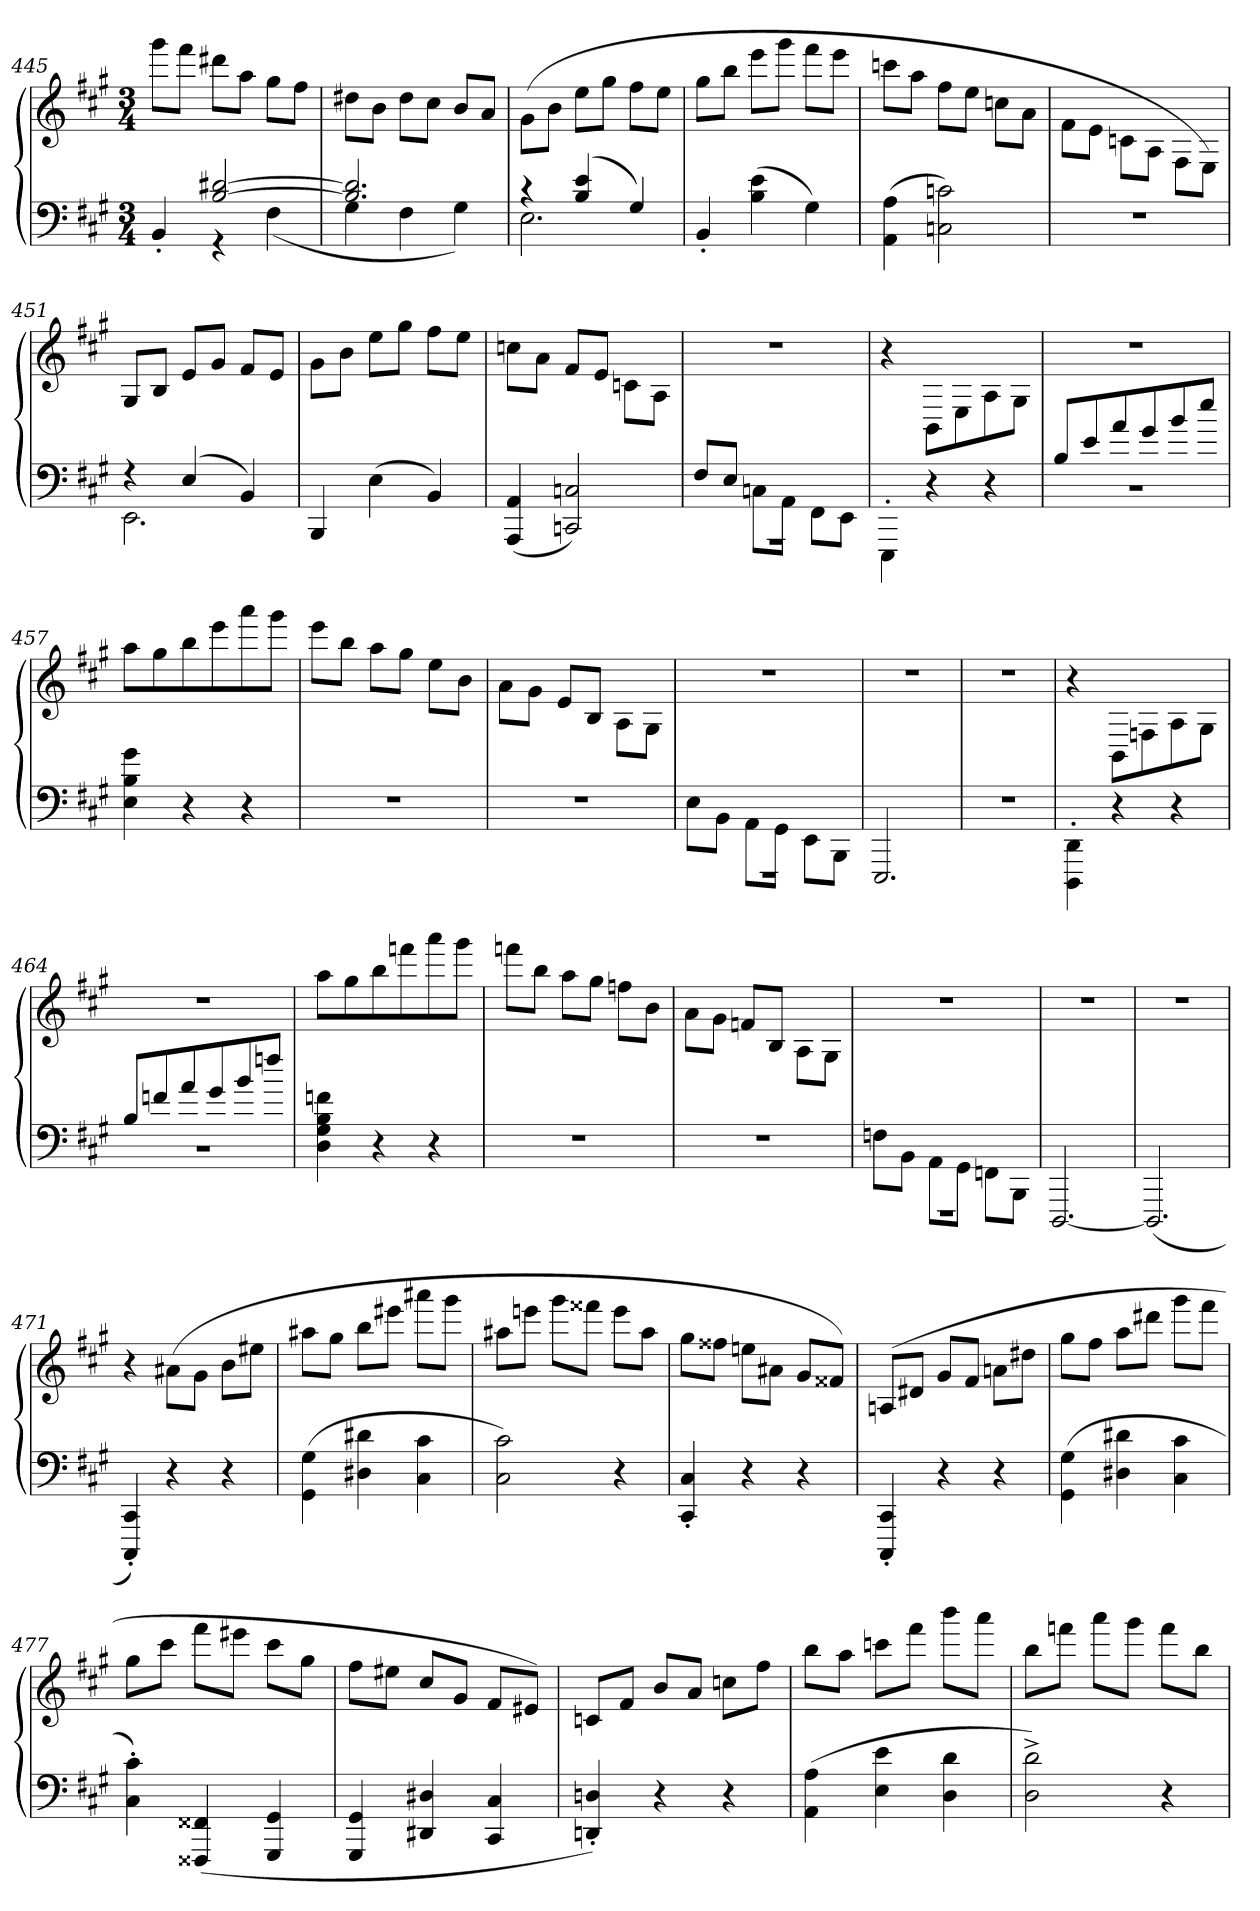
**kern	**kern
*part1	*part1
*staff2	*staff1
*clefF4	*clefG2
*k[f#c#g#]	*k[f#c#g#]
*M3/4	*M3/4
=445	=445
*^	*
4BB'/	4ryy	8ggg#\L
.	.	8fff#\J
[2B/ [2d#X/	4r	8ddd#X\L
.	.	8aa\J
.	(4F#\	8gg#\L
.	.	8ff#\J
=446	=446	=446
2.B]/ 2.d#]/	4G#\	8dd#X\L
.	.	8b\J
.	4F#\	8dd#\L
.	.	8cc#\J
.	4G#\)	8b/L
.	.	8a/J
=447	=447	=447
4r	2.E\	(8g#\L
.	.	8b\J
(4B/ 4e/	.	8ee\L
.	.	8gg#\J
4G#/)	.	8ff#\L
.	.	8ee\J
*v	*v	*
=448	=448
4BB'/	8gg#\L
.	8bb\J
(4B\ 4e\	8eee\L
.	8ggg#\J
4G#\)	8fff#\L
.	8eee\J
=449	=449
(4AA\ 4A\	8cccn\L
.	8aa\J
2Cn\ 2cn\)	8ff#\L
.	8ee\J
.	8ccn\L
.	8a\J
=450	=450
2.r	8f#\L
.	8e\J
.	8cn\L
.	8A\J
.	8F#\L
.	8E\J)
=451	=451
*^	*
4r	2.EE\	8G#/L
.	.	8B/J
(4E/	.	8e/L
.	.	8g#/J
4BB/)	.	8f#/L
.	.	8e/J
*v	*v	*
=452	=452
4BBB/	8g#\L
.	8b\J
(4E\	8ee\L
.	8gg#\J
4BB/)	8ff#\L
.	8ee\J
=453	=453
(4AAA/ 4AA/	8ccn\L
.	8a\J
2CCn/ 2Cn/)	8f#/L
.	8e/J
.	8cn\L
.	8A\J
=454	=454
*^	*
8F#/L	2.r	2.r
8E/J	.	.
8Cn\L	.	.
8AA\J	.	.
8FF#\L	.	.
8EE\J	.	.
*v	*v	*
=455	=455
4EEE'\	4r
4r	8BB\L
.	8E\
4r	8A\
.	8G#\J
=456	=456
*^	*
8B/L	2.r	2.r
8e/	.	.
8a\	.	.
8g#/	.	.
8b\	.	.
8ee\J	.	.
*v	*v	*
=457	=457
4E\ 4B\ 4g#\	8aa\L
.	8gg#\
4r	8bb\
.	8eee\
4r	8aaa\
.	8ggg#\J
=458	=458
2.r	8eee\L
.	8bb\J
.	8aa\L
.	8gg#\J
.	8ee\L
.	8b\J
=459	=459
2.r	8a\L
.	8g#\J
.	8e/L
.	8B/J
.	8A\L
.	8G#\J
=460	=460
*^	*
8E\L	2.r	2.r
8BB\J	.	.
8AA\L	.	.
8GG#\J	.	.
8EE\L	.	.
8BBB\J	.	.
*v	*v	*
=461	=461
2.EEE/	2.r
=462	=462
2.r	2.r
=463	=463
4DDD'\ 4DD'\	4r
4r	8BB\L
.	8Fn\
4r	8A\
.	8G#\J
=464	=464
*^	*
8B/L	2.r	2.r
8fn/	.	.
8a\	.	.
8g#/	.	.
8b\	.	.
8ffn\J	.	.
*v	*v	*
=465	=465
4D\ 4G#\ 4B\ 4fn\	8aa\L
.	8gg#\
4r	8bb\
.	8fffn\
4r	8aaa\
.	8ggg#\J
=466	=466
2.r	8fffn\L
.	8bb\J
.	8aa\L
.	8gg#\J
.	8ffn\L
.	8b\J
=467	=467
2.r	8a\L
.	8g#\J
.	8fn/L
.	8B/J
.	8A\L
.	8G#\J
=468	=468
*^	*
8Fn\L	2.r	2.r
8BB\J	.	.
8AA\L	.	.
8GG#\J	.	.
8FFn\L	.	.
8BBB\J	.	.
*v	*v	*
=469	=469
[2.DDD/	2.r
=470	=470
(2.DDD/]	2.r
=471	=471
4CCC#'/ 4CC#'/)	4r
4r	(8a#X\L
.	8g#\J
4r	8b\L
.	8ee#X\J
=472	=472
(4GG#\ 4G#\	8aa#X\L
.	8gg#\J
4D#X\ 4d#X\	8bb\L
.	8eee#X\J
4C#\ 4c#\	8aaa#X\L
.	8ggg#\J
=473	=473
2C#\ 2c#\)	8aa#X\L
.	8eeen\J
.	8ggg#\L
.	8fff##X\J
4r	8eee\L
.	8aa#\J
=474	=474
4CC#'/ 4C#'/	8gg#\L
.	8ff##X\J
4r	8een\L
.	8a#X\J
4r	8g#/L
.	8f##X/J)
=475	=475
4CCC#'/ 4CC#'/	(8An/L
.	8d#X/J
4r	8g#/L
.	8f#/J
4r	8an\L
.	8dd#X\J
=476	=476
(4GG#\ 4G#\	8gg#\L
.	8ff#\J
4D#X\ 4d#X\	8aa\L
.	8ddd#X\J
4C#\ 4c#\	8ggg#\L
.	8fff#\J
=477	=477
4C#'\ 4c#'\)	8gg#\L
.	8ccc#\J
(4FFF##X/ 4FF##X/	8fff#\L
.	8eee#X\J
4GGG#/ 4GG#/	8ccc#\L
.	8gg#\J
=478	=478
4GGG#/ 4GG#/	8ff#\L
.	8ee#X\J
4DD#X/ 4D#X/	8cc#/L
.	8g#/J
4CC#/ 4C#/	8f#/L
.	8e#X/J)
=479	=479
4DDn'/ 4Dn'/)	8cn/L
.	8f#/J
4r	8b/L
.	8a/J
4r	8ccn\L
.	8ff#\J
=480	=480
(4AA\ 4A\	8bb\L
.	8aa\J
4E\ 4e\	8cccn\L
.	8fff#\J
4D\ 4d\	8bbb\L
.	8aaa\J
=481	=481
2D^\ 2d^\)	8bb\L
.	8fffn\J
.	8aaa\L
.	8ggg#\J
4r	8fff\L
.	8bb\J
=	=
*-	*-
